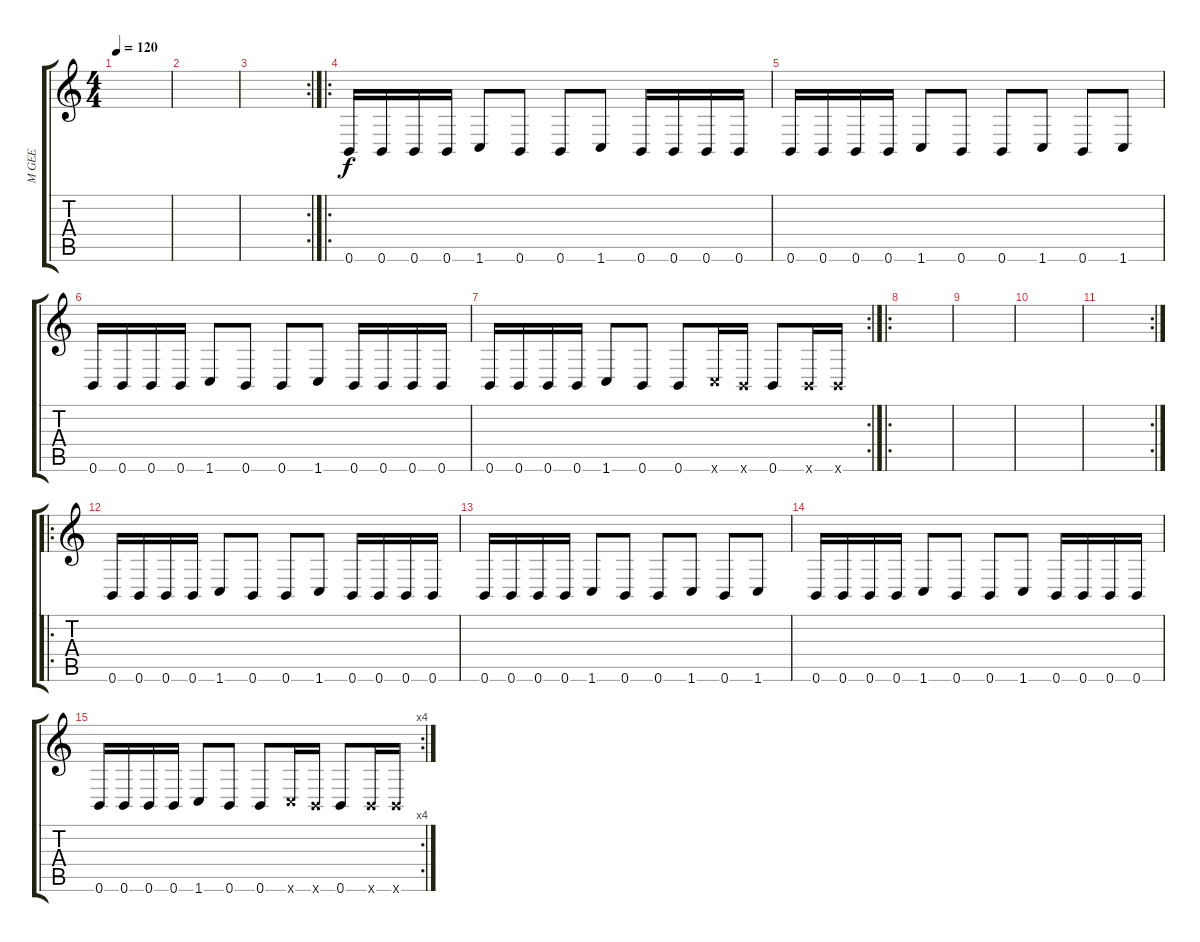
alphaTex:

\track ("M GEE" "M GEE") {instrument distortionguitar}
\staff {score tabs}
\tuning (Db4 Ab3 E3 B2 Gb2 B1) {hide}
\ts (4 4)
\tempo 120
\clef g2
\ks c
|
|
\rc 2
|
\ro
0.6.16 0.6.16 0.6.16 0.6.16 1.6.8 0.6.8 0.6.8 1.6.8 0.6.16 0.6.16 0.6.16 0.6.16 |
0.6.16 0.6.16 0.6.16 0.6.16 1.6.8 0.6.8 0.6.8 1.6.8 0.6.8 1.6.8 |
0.6.16 0.6.16 0.6.16 0.6.16 1.6.8 0.6.8 0.6.8 1.6.8 0.6.16 0.6.16 0.6.16 0.6.16 |
\rc 2
0.6.16 0.6.16 0.6.16 0.6.16 1.6.8 0.6.8 0.6.8 1.6{x}.16 0.6{x}.16 0.6.8 0.6{x}.16 0.6{x}.16 |
\ro
|
|
|
\rc 2
|
\ro
0.6.16 0.6.16 0.6.16 0.6.16 1.6.8 0.6.8 0.6.8 1.6.8 0.6.16 0.6.16 0.6.16 0.6.16 |
0.6.16 0.6.16 0.6.16 0.6.16 1.6.8 0.6.8 0.6.8 1.6.8 0.6.8 1.6.8 |
0.6.16 0.6.16 0.6.16 0.6.16 1.6.8 0.6.8 0.6.8 1.6.8 0.6.16 0.6.16 0.6.16 0.6.16 |
\rc 4
0.6.16 0.6.16 0.6.16 0.6.16 1.6.8 0.6.8 0.6.8 1.6{x}.16 0.6{x}.16 0.6.8 0.6{x}.16 0.6{x}.16
